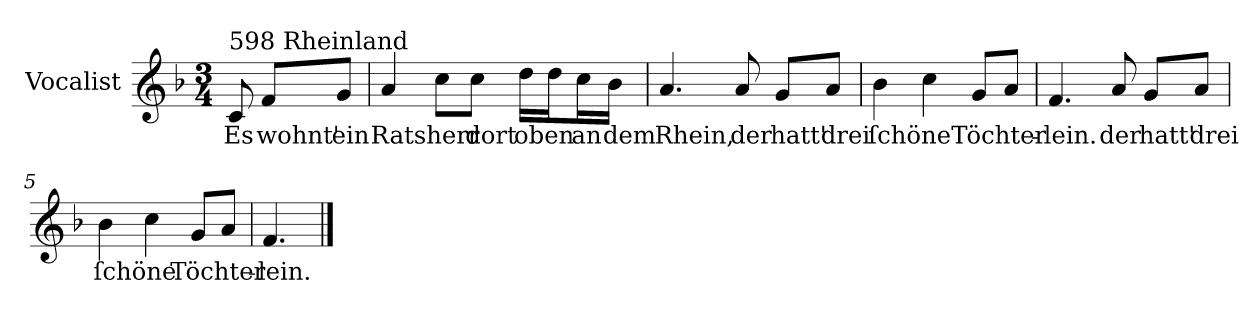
**kern	**text
*part1	*part1
*staff1	*staff1
*I"Vocalist	*
*k[b-]	*
*F:	*
*M3/4	*
=	=
!LO:TX:a:t=598 Rheinland	!
8c	Es
8fL	wohnt'
8gJ	ein
=1	=1
4a	Ratsherr
8ccL	.
8ccJ	dort
16ddLL	oben
16ddJ	.
16ccL	an
16b-JJ	dem
=2	=2
4.a	Rhein,
8a	der
8gL	hatt'
8aJ	drei
=3	=3
4b-	ſchöne
4cc	.
8gL	Töchter-
8aJ	.
=4	=4
4.f	-lein.
8a	der
8gL	hatt'
8aJ	drei
=5	=5
4b-	ſchöne
4cc	.
8gL	Töchter-
8aJ	.
=6	=6
4.f	-lein.
==	==
*-	*-
